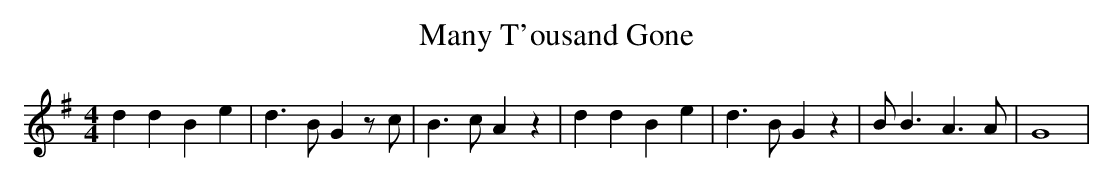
X:1
T:Many T'ousand Gone
M:4/4
L:1/4
K:G
 d d B e| d3/2 B/2 G z/2 c/2| B3/2 c/2 A z| d d B e| d3/2 B/2 G z|\
 B/2 B3/2 A3/2 A/2| G4|
